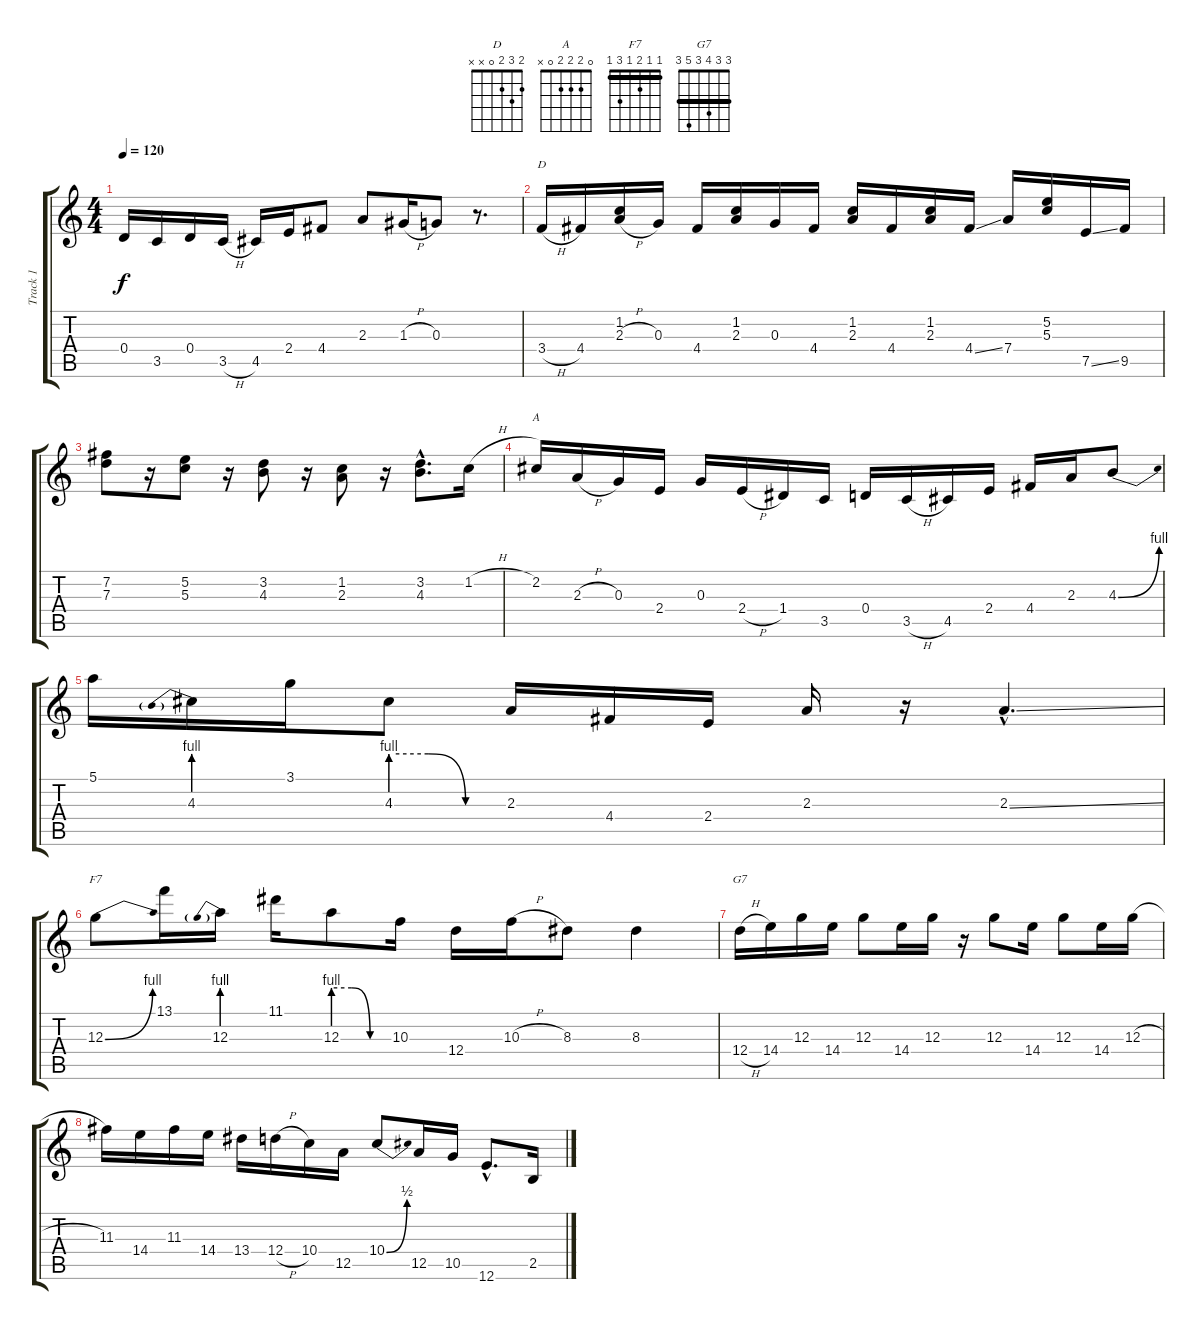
\track ("Track 1" "Track 1") {instrument acousticguitarnylon}
\staff {score tabs}
\tuning (E4 B3 G3 D3 A2 E2) {hide}
\chord ("D" 2 3 2 0 x x)
\chord ("A" 0 2 2 2 0 x)
\chord ("F7" 1 1 2 1 3 1) {barre 1}
\chord ("G7" 3 3 4 3 5 3) {barre 3}
\ts (4 4)
\tempo 120
\clef g2
\ks c
0.4.16{dy f} 3.5.16 0.4.16 3.5{h}.16 4.5.16 2.4.16 4.4.8 2.3.8 1.3{h}.16 0.3.8 r.8{d} |
3.4{h}.16{ch "D"} 4.4.16 (1.2 2.3{h}).16 0.3.16 4.4.16 (1.2 2.3).16 0.3.16 4.4.16 (1.2 2.3).16 4.4.16 (1.2 2.3).16 4.4{ss}.16 7.4.16 (5.2 5.3).16 7.5{ss}.16 9.5.16 |
(7.2 7.3).8 r.16 (5.2 5.3).8 r.16 (3.2 4.3).8 r.16 (1.2 2.3).8 r.16 (3.2{hac} 4.3{hac}).8{d} 1.2{h}.16 |
2.2.16{ch "A"} 2.3{h}.16 0.3.16 2.4.16 0.3.16 2.4{h}.16 1.4.16 3.5.16 0.4.16 3.5{h}.16 4.5.16 2.4.16 4.4.16 2.3.16 4.3{be (bend 0 0 60 4)}.8 |
5.1.16 4.3{be (prebend 0 4 60 4)}.16 3.1.16 4.3{be (custom 0 4 20 4 40 0 60 0)}.8 2.3.16 4.4.16 2.4.16 2.3.16 r.16 2.3{ss hac}.4{d} |
12.3{be (bend 0 0 60 4)}.8{ch "F7"} 13.1.16 12.3{be (prebend 0 4 60 4)}.16 11.1.16 12.3{be (custom 0 4 20 4 40 0 60 0)}.8 10.3.16 12.4.16 10.3{h}.16 8.3.8 8.3.4 |
12.4{h}.16{ch "G7"} 14.4.16 12.3.16 14.4.16 12.3.8 14.4.16 12.3.16 r.16 12.3.8 14.4.16 12.3.8 14.4.16 12.3{h}.16 |
11.3.16 14.4.16 11.3.16 14.4.16 13.4.16 12.4{h}.16 10.4.16 12.5.16 10.4{be (bend 0 0 60 2)}.8 12.5.16 10.5.16 12.6{hac}.8{d} 2.5{h}.16
